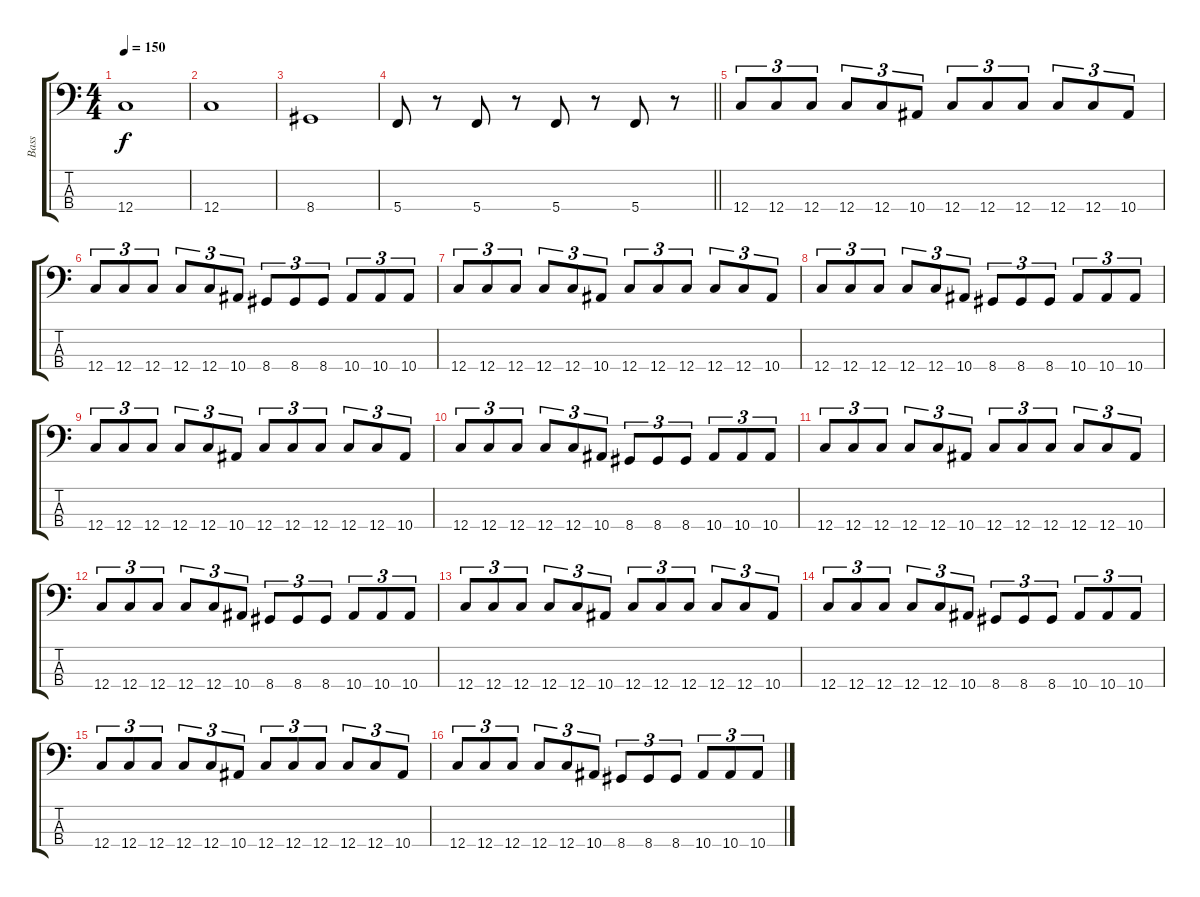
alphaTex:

\track ("Bass" "Bass") {instrument electricbasspick}
\staff {score tabs}
\tuning (F2 C2 G1 C1) {hide}
\ts (4 4)
\tempo 150
\clef f4
\ks c
12.4.1{dy f instrument electricbasspick} |
12.4.1 |
8.4.1 |
\barLineRight lightlight
5.4.8 r.8 5.4.8 r.8 5.4.8 r.8 5.4.8 r.8 |
12.4.8{tu (3 2)} 12.4.8{tu (3 2)} 12.4.8{tu (3 2)} 12.4.8{tu (3 2)} 12.4.8{tu (3 2)} 10.4.8{tu (3 2)} 12.4.8{tu (3 2)} 12.4.8{tu (3 2)} 12.4.8{tu (3 2)} 12.4.8{tu (3 2)} 12.4.8{tu (3 2)} 10.4.8{tu (3 2)} |
12.4.8{tu (3 2)} 12.4.8{tu (3 2)} 12.4.8{tu (3 2)} 12.4.8{tu (3 2)} 12.4.8{tu (3 2)} 10.4.8{tu (3 2)} 8.4.8{tu (3 2)} 8.4.8{tu (3 2)} 8.4.8{tu (3 2)} 10.4.8{tu (3 2)} 10.4.8{tu (3 2)} 10.4.8{tu (3 2)} |
12.4.8{tu (3 2)} 12.4.8{tu (3 2)} 12.4.8{tu (3 2)} 12.4.8{tu (3 2)} 12.4.8{tu (3 2)} 10.4.8{tu (3 2)} 12.4.8{tu (3 2)} 12.4.8{tu (3 2)} 12.4.8{tu (3 2)} 12.4.8{tu (3 2)} 12.4.8{tu (3 2)} 10.4.8{tu (3 2)} |
12.4.8{tu (3 2)} 12.4.8{tu (3 2)} 12.4.8{tu (3 2)} 12.4.8{tu (3 2)} 12.4.8{tu (3 2)} 10.4.8{tu (3 2)} 8.4.8{tu (3 2)} 8.4.8{tu (3 2)} 8.4.8{tu (3 2)} 10.4.8{tu (3 2)} 10.4.8{tu (3 2)} 10.4.8{tu (3 2)} |
12.4.8{tu (3 2)} 12.4.8{tu (3 2)} 12.4.8{tu (3 2)} 12.4.8{tu (3 2)} 12.4.8{tu (3 2)} 10.4.8{tu (3 2)} 12.4.8{tu (3 2)} 12.4.8{tu (3 2)} 12.4.8{tu (3 2)} 12.4.8{tu (3 2)} 12.4.8{tu (3 2)} 10.4.8{tu (3 2)} |
12.4.8{tu (3 2)} 12.4.8{tu (3 2)} 12.4.8{tu (3 2)} 12.4.8{tu (3 2)} 12.4.8{tu (3 2)} 10.4.8{tu (3 2)} 8.4.8{tu (3 2)} 8.4.8{tu (3 2)} 8.4.8{tu (3 2)} 10.4.8{tu (3 2)} 10.4.8{tu (3 2)} 10.4.8{tu (3 2)} |
12.4.8{tu (3 2)} 12.4.8{tu (3 2)} 12.4.8{tu (3 2)} 12.4.8{tu (3 2)} 12.4.8{tu (3 2)} 10.4.8{tu (3 2)} 12.4.8{tu (3 2)} 12.4.8{tu (3 2)} 12.4.8{tu (3 2)} 12.4.8{tu (3 2)} 12.4.8{tu (3 2)} 10.4.8{tu (3 2)} |
12.4.8{tu (3 2)} 12.4.8{tu (3 2)} 12.4.8{tu (3 2)} 12.4.8{tu (3 2)} 12.4.8{tu (3 2)} 10.4.8{tu (3 2)} 8.4.8{tu (3 2)} 8.4.8{tu (3 2)} 8.4.8{tu (3 2)} 10.4.8{tu (3 2)} 10.4.8{tu (3 2)} 10.4.8{tu (3 2)} |
12.4.8{tu (3 2)} 12.4.8{tu (3 2)} 12.4.8{tu (3 2)} 12.4.8{tu (3 2)} 12.4.8{tu (3 2)} 10.4.8{tu (3 2)} 12.4.8{tu (3 2)} 12.4.8{tu (3 2)} 12.4.8{tu (3 2)} 12.4.8{tu (3 2)} 12.4.8{tu (3 2)} 10.4.8{tu (3 2)} |
12.4.8{tu (3 2)} 12.4.8{tu (3 2)} 12.4.8{tu (3 2)} 12.4.8{tu (3 2)} 12.4.8{tu (3 2)} 10.4.8{tu (3 2)} 8.4.8{tu (3 2)} 8.4.8{tu (3 2)} 8.4.8{tu (3 2)} 10.4.8{tu (3 2)} 10.4.8{tu (3 2)} 10.4.8{tu (3 2)} |
12.4.8{tu (3 2)} 12.4.8{tu (3 2)} 12.4.8{tu (3 2)} 12.4.8{tu (3 2)} 12.4.8{tu (3 2)} 10.4.8{tu (3 2)} 12.4.8{tu (3 2)} 12.4.8{tu (3 2)} 12.4.8{tu (3 2)} 12.4.8{tu (3 2)} 12.4.8{tu (3 2)} 10.4.8{tu (3 2)} |
12.4.8{tu (3 2)} 12.4.8{tu (3 2)} 12.4.8{tu (3 2)} 12.4.8{tu (3 2)} 12.4.8{tu (3 2)} 10.4.8{tu (3 2)} 8.4.8{tu (3 2)} 8.4.8{tu (3 2)} 8.4.8{tu (3 2)} 10.4.8{tu (3 2)} 10.4.8{tu (3 2)} 10.4.8{tu (3 2)}
